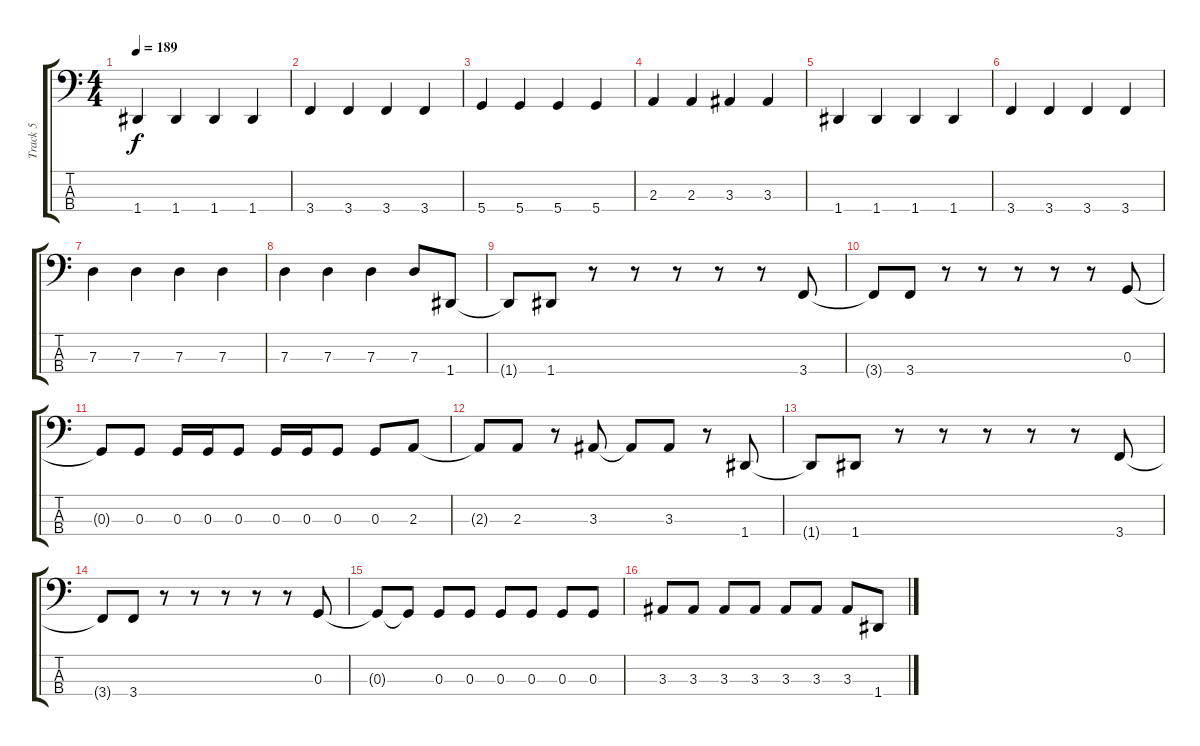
\track ("Track 5" "Track 5") {instrument electricbasspick}
\staff {score tabs}
\tuning (F2 C2 G1 D1) {hide}
\ts (4 4)
\tempo 189
\clef f4
\ks c
1.4.4{dy f} 1.4.4 1.4.4 1.4.4 |
3.4.4 3.4.4 3.4.4 3.4.4 |
5.4.4 5.4.4 5.4.4 5.4.4 |
2.3.4 2.3.4 3.3.4 3.3.4 |
1.4.4 1.4.4 1.4.4 1.4.4 |
3.4.4 3.4.4 3.4.4 3.4.4 |
7.3.4 7.3.4 7.3.4 7.3.4 |
7.3.4 7.3.4 7.3.4 7.3.8 1.4.8 |
1.4{t}.8 1.4.8 r.8 r.8 r.8 r.8 r.8 3.4.8 |
3.4{t}.8 3.4.8 r.8 r.8 r.8 r.8 r.8 0.3.8 |
0.3{t}.8 0.3.8 0.3.16 0.3.16 0.3.8 0.3.16 0.3.16 0.3.8 0.3.8 2.3.8 |
2.3{t}.8 2.3.8 r.8 3.3.8 3.3{t}.8 3.3.8 r.8 1.4.8 |
1.4{t}.8 1.4.8 r.8 r.8 r.8 r.8 r.8 3.4.8 |
3.4{t}.8 3.4.8 r.8 r.8 r.8 r.8 r.8 0.3.8 |
0.3{t}.8 0.3{t}.8 0.3.8 0.3.8 0.3.8 0.3.8 0.3.8 0.3.8 |
3.3.8 3.3.8 3.3.8 3.3.8 3.3.8 3.3.8 3.3.8 1.4.8
